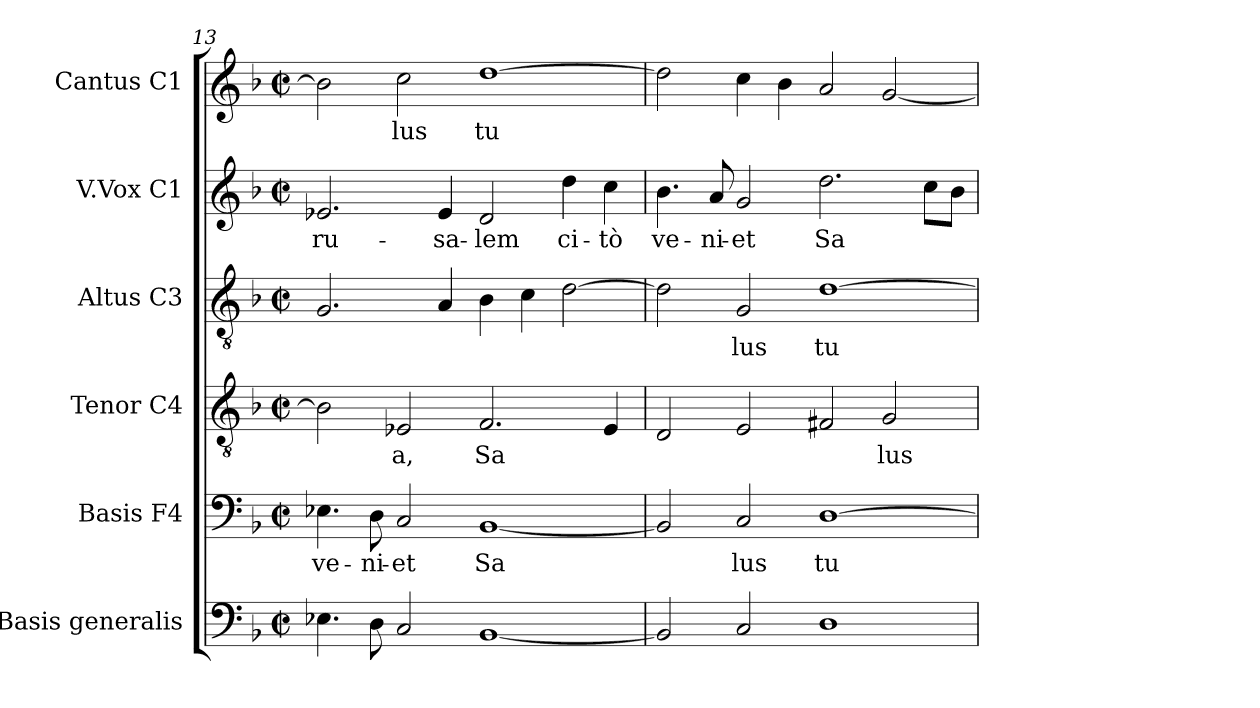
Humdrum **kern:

**kern	**kern	**text	**kern	**text	**kern	**text	**kern	**text	**kern	**text
*part6	*part5	*part5	*part4	*part4	*part3	*part3	*part2	*part2	*part1	*part1
*staff6	*staff5	*staff5	*staff4	*staff4	*staff3	*staff3	*staff2	*staff2	*staff1	*staff1
*I"Basis  generalis	*I"Basis  F4	*	*I"Tenor  C4	*	*I"Altus  C3	*	*I"V.Vox  C1	*	*I"Cantus  C1	*
*	*I'B	*	*I'T	*	*I'A	*	*	*	*I'C	*
*clefF4	*clefF4	*	*clefGv2	*	*clefGv2	*	*clefG2	*	*clefG2	*
*k[b-]	*k[b-]	*	*k[b-]	*	*k[b-]	*	*k[b-]	*	*k[b-]	*
*F:	*F:	*	*F:	*	*F:	*	*F:	*	*F:	*
*M2/2	*M2/2	*	*M2/2	*	*M2/2	*	*M2/2	*	*M2/2	*
*met(c|)	*met(c|)	*	*met(c|)	*	*met(c|)	*	*met(c|)	*	*met(c|)	*
=13	=13	=13	=13	=13	=13	=13	=13	=13	=13	=13
!	!	!LO:LY:b:cj	!	!LO:LY:b:cj	!	!LO:LY:b:cj	!	!LO:LY:b:cj	!	!LO:LY:b:cj
4.E-X\	4.E-X\	ve-	2B-\]	--	2.G/	--	2.e-X/	-ru-	2b-\]	--
!	!	!LO:LY:b:cj	!	!	!	!	!	!	!	!
8D\	8D\	-ni-	.	.	.	.	.	.	.	.
!	!	!LO:LY:b:cj	!	!LO:LY:b:cj	!	!	!	!	!	!LO:LY:b:cj
2C/	2C/	-et	2E-X/	-a,	.	.	.	.	2cc\	-lus
!	!	!	!	!	!	!LO:LY:b:cj	!	!LO:LY:b:cj	!	!
.	.	.	.	.	4A/	--	4e-/	-sa-	.	.
!	!	!LO:LY:b:cj	!	!LO:LY:b:cj	!	!LO:LY:b:cj	!	!LO:LY:b:cj	!	!LO:LY:b:cj
[>1BB-	[>1BB-	Sa-	2.F/	Sa-	4B-\	--	2d/	-lem	[>1dd	tu-
!	!	!	!	!	!	!LO:LY:b:cj	!	!	!	!
.	.	.	.	.	4c\	--	.	.	.	.
!	!	!	!	!	!	!LO:LY:b:cj	!	!LO:LY:b:cj	!	!
.	.	.	.	.	[>2d\	--	4dd\	ci-	.	.
!	!	!	!	!LO:LY:b:cj	!	!	!	!LO:LY:b:cj	!	!
.	.	.	4E-/	--	.	.	4cc\	-tò	.	.
!!LO:PB:g=z
=14	=14	=14	=14	=14	=14	=14	=14	=14	=14	=14
!	!	!LO:LY:b:cj	!	!LO:LY:b:cj	!	!LO:LY:b:cj	!	!LO:LY:b:cj	!	!LO:LY:b:cj
2BB-/]	2BB-/]	--	2D/	--	2d\]	--	4.b-\	ve-	2dd\]	--
!	!	!	!	!	!	!	!	!LO:LY:b:cj	!	!
.	.	.	.	.	.	.	8a/	-ni-	.	.
!	!	!LO:LY:b:cj	!	!LO:LY:b:cj	!	!LO:LY:b:cj	!	!LO:LY:b:cj	!	!LO:LY:b:cj
2C/	2C/	-lus	2E/	--	2G/	-lus	2g/	-et	4cc\	--
!	!	!	!	!	!	!	!	!	!	!LO:LY:b:cj
.	.	.	.	.	.	.	.	.	4b-\	--
!	!	!LO:LY:b:cj	!	!LO:LY:b:cj	!	!LO:LY:b:cj	!	!LO:LY:b:cj	!	!LO:LY:b:cj
1D	[>1D	tu-	2F#X/	--	[>1d	tu-	2.dd\	Sa-	2a/	--
!	!	!	!	!LO:LY:b:cj	!	!	!	!	!	!LO:LY:b:cj
.	.	.	2G/	-lus	.	.	.	.	[<2g/	--
!	!	!	!	!	!	!	!	!LO:LY:b:cj	!	!
.	.	.	.	.	.	.	8cc\L	--	.	.
!	!	!	!	!	!	!	!	!LO:LY:b:cj	!	!
.	.	.	.	.	.	.	8b-\J	--	.	.
=	=	=	=	=	=	=	=	=	=	=
*-	*-	*-	*-	*-	*-	*-	*-	*-	*-	*-
